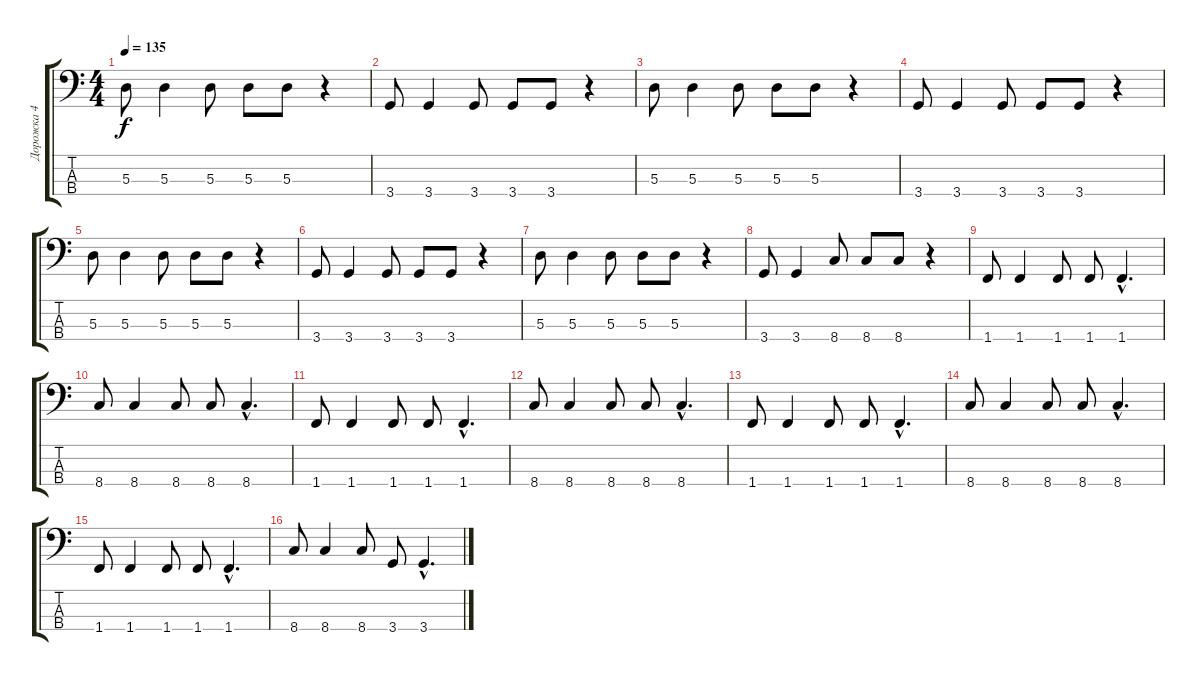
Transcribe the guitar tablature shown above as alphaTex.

\track ("Дорожка 4" "Дорожка 4") {instrument electricbasspick}
\staff {score tabs}
\tuning (G2 D2 A1 E1) {hide}
\ts (4 4)
\tempo 135
\clef f4
\ks c
5.3.8{dy f} 5.3.4 5.3.8 5.3.8 5.3.8 r.4 |
3.4.8 3.4.4 3.4.8 3.4.8 3.4.8 r.4 |
5.3.8 5.3.4 5.3.8 5.3.8 5.3.8 r.4 |
3.4.8 3.4.4 3.4.8 3.4.8 3.4.8 r.4 |
5.3.8 5.3.4 5.3.8 5.3.8 5.3.8 r.4 |
3.4.8 3.4.4 3.4.8 3.4.8 3.4.8 r.4 |
5.3.8 5.3.4 5.3.8 5.3.8 5.3.8 r.4 |
3.4.8 3.4.4 8.4.8 8.4.8 8.4.8 r.4 |
1.4.8 1.4.4 1.4.8 1.4.8 1.4{hac}.4{d} |
8.4.8 8.4.4 8.4.8 8.4.8 8.4{hac}.4{d} |
1.4.8 1.4.4 1.4.8 1.4.8 1.4{hac}.4{d} |
8.4.8 8.4.4 8.4.8 8.4.8 8.4{hac}.4{d} |
1.4.8 1.4.4 1.4.8 1.4.8 1.4{hac}.4{d} |
8.4.8 8.4.4 8.4.8 8.4.8 8.4{hac}.4{d} |
1.4.8 1.4.4 1.4.8 1.4.8 1.4{hac}.4{d} |
8.4.8 8.4.4 8.4.8 3.4.8 3.4{hac}.4{d}
